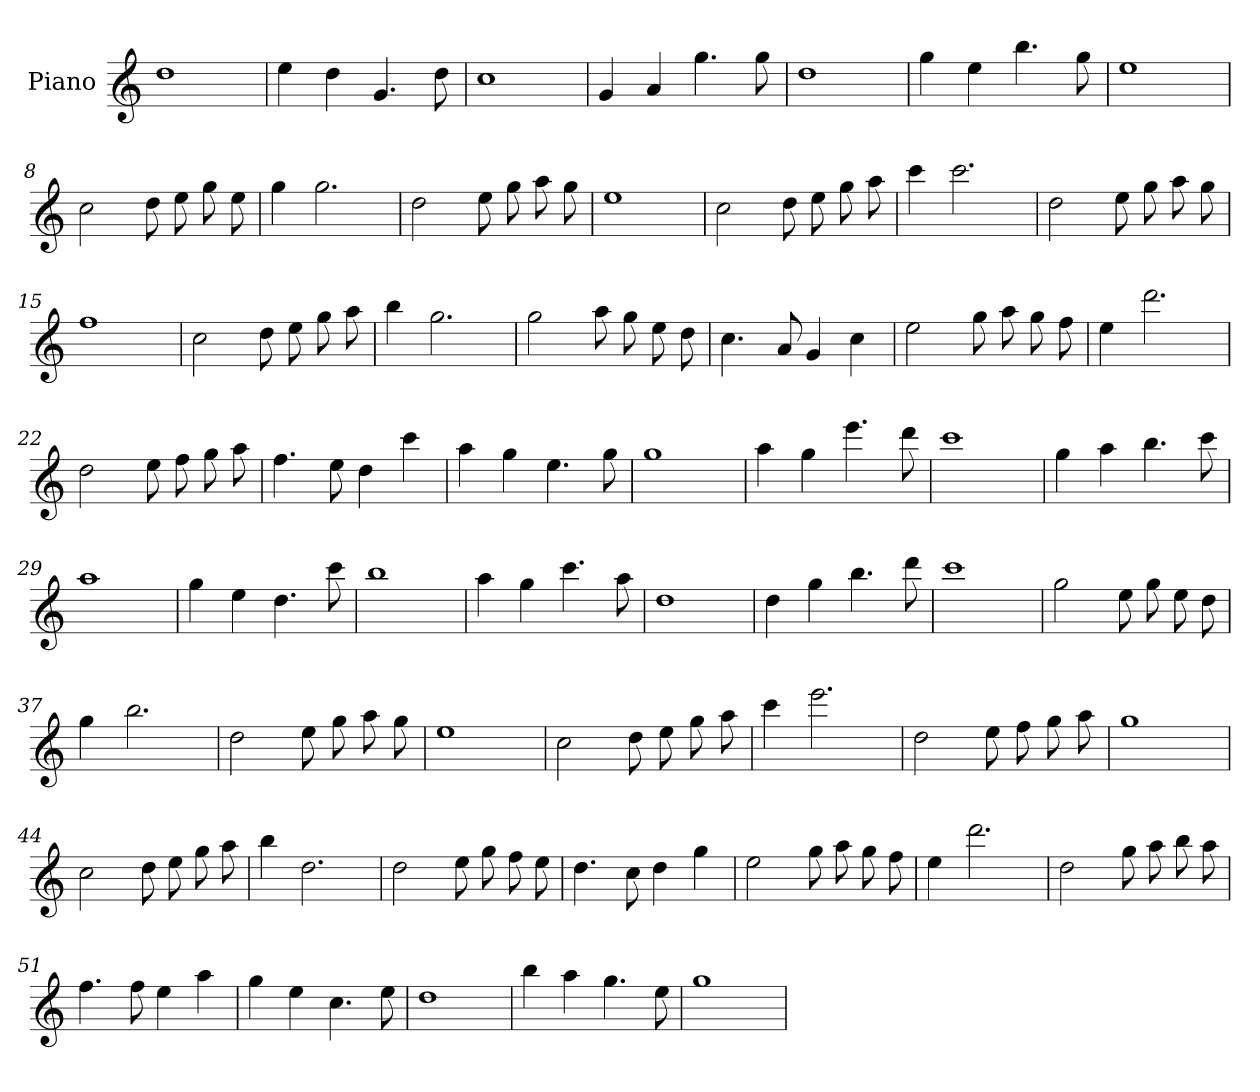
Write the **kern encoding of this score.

**kern
*part1
*staff1
*I"Piano
*I'Pno.
=1
1dd
=2
4ee
4dd
4.g
8dd
=3
1cc
=4
4g
4a
4.gg
8gg
=5
1dd
=6
4gg
4ee
4.bb
8gg
=7
1ee
=8
2cc
8dd
8ee
8gg
8ee
=9
4gg
2.gg
=10
2dd
8ee
8gg
8aa
8gg
=11
1ee
=12
2cc
8dd
8ee
8gg
8aa
=13
4ccc
2.ccc
=14
2dd
8ee
8gg
8aa
8gg
=15
1ff
=16
2cc
8dd
8ee
8gg
8aa
=17
4bb
2.gg
=18
2gg
8aa
8gg
8ee
8dd
=19
4.cc
8a
4g
4cc
=20
2ee
8gg
8aa
8gg
8ff
=21
4ee
2.ddd
=22
2dd
8ee
8ff
8gg
8aa
=23
4.ff
8ee
4dd
4ccc
=24
4aa
4gg
4.ee
8gg
=25
1gg
=26
4aa
4gg
4.eee
8ddd
=27
1ccc
=28
4gg
4aa
4.bb
8ccc
=29
1aa
=30
4gg
4ee
4.dd
8ccc
=31
1bb
=32
4aa
4gg
4.ccc
8aa
=33
1dd
=34
4dd
4gg
4.bb
8ddd
=35
1ccc
=36
2gg
8ee
8gg
8ee
8dd
=37
4gg
2.bb
=38
2dd
8ee
8gg
8aa
8gg
=39
1ee
=40
2cc
8dd
8ee
8gg
8aa
=41
4ccc
2.eee
=42
2dd
8ee
8ff
8gg
8aa
=43
1gg
=44
2cc
8dd
8ee
8gg
8aa
=45
4bb
2.dd
=46
2dd
8ee
8gg
8ff
8ee
=47
4.dd
8cc
4dd
4gg
=48
2ee
8gg
8aa
8gg
8ff
=49
4ee
2.ddd
=50
2dd
8gg
8aa
8bb
8aa
=51
4.ff
8ff
4ee
4aa
=52
4gg
4ee
4.cc
8ee
=53
1dd
=54
4bb
4aa
4.gg
8ee
=55
1gg
=
*-
